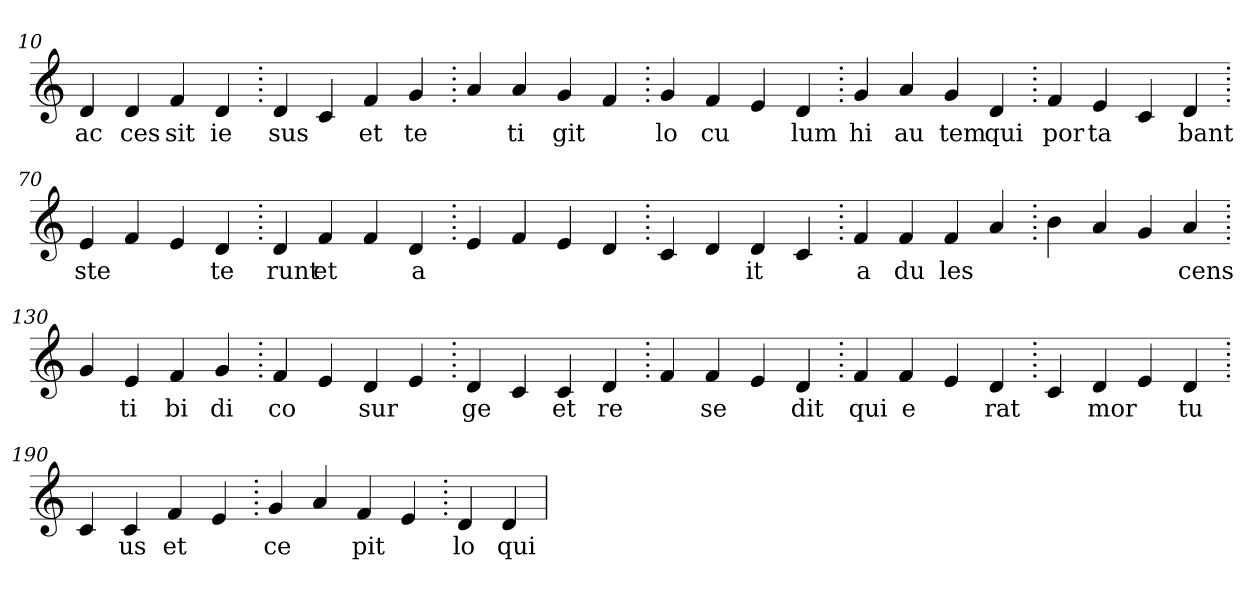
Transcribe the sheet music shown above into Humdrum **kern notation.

**kern	**text
*part1	*part1
*staff1	*staff1
*clefG2	*
=10.	=10.
4d	ac
4d	ces
4f	sit
4d	ie
=20.	=20.
4d	sus
4c	.
4f	et
4g	te
=30.	=30.
4a	.
4a	ti
4g	git
4f	.
=40.	=40.
4g	lo
4f	cu
4e	.
4d	lum
=50.	=50.
4g	hi
4a	au
4g	tem
4d	qui
=60.	=60.
4f	por
4e	ta
4c	.
4d	bant
=70.	=70.
4e	ste
4f	.
4e	.
4d	te
=80.	=80.
4d	runt
4f	et
4f	.
4d	a
=90.	=90.
4e	.
4f	.
4e	.
4d	.
=100.	=100.
4c	.
4d	.
4d	it
4c	.
=110.	=110.
4f	a
4f	du
4f	les
4a	.
=120.	=120.
4b	.
4a	.
4g	.
4a	cens
=130.	=130.
4g	.
4e	ti
4f	bi
4g	di
=140.	=140.
4f	co
4e	.
4d	sur
4e	.
=150.	=150.
4d	ge
4c	.
4c	et
4d	re
=160.	=160.
4f	.
4f	se
4e	.
4d	dit
=170.	=170.
4f	qui
4f	e
4e	.
4d	rat
=180.	=180.
4c	.
4d	mor
4e	.
4d	tu
=190.	=190.
4c	.
4c	us
4f	et
4e	.
=200.	=200.
4g	ce
4a	.
4f	pit
4e	.
=210.	=210.
4d	lo
4d	qui
=	=
*-	*-
